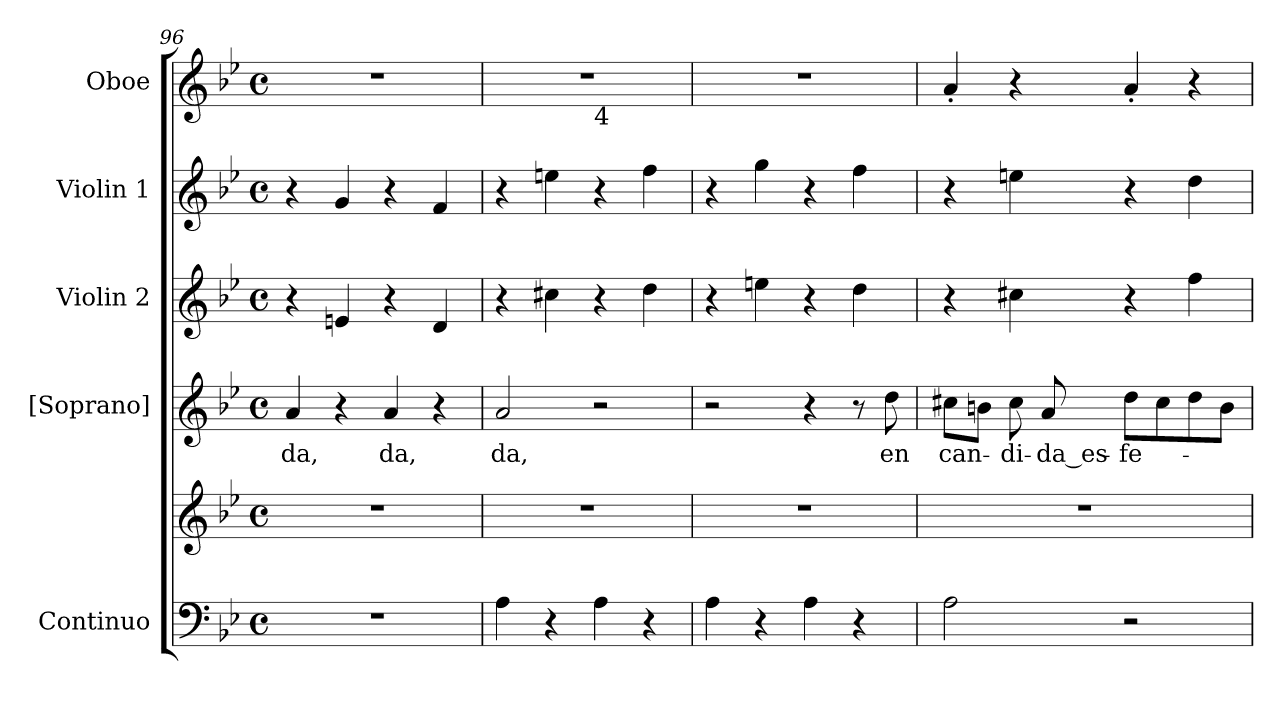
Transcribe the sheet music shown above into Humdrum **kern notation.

**kern	**kern	**kern	**text	**kern	**kern	**kern
*part5	*part5	*part4	*part4	*part3	*part2	*part1
*staff6	*staff5	*staff4	*staff4	*staff3	*staff2	*staff1
*I"Continuo	*	*I"[Soprano]	*	*I"Violin 2	*I"Violin 1	*I"Oboe
*I'Cont.	*	*I'S.	*	*I'Vln. 2	*I'Vln. 1	*I'Ob.
*clefF4	*clefG2	*clefG2	*	*clefG2	*clefG2	*clefG2
*k[b-e-]	*k[b-e-]	*k[b-e-]	*	*k[b-e-]	*k[b-e-]	*k[b-e-]
*B-:	*B-:	*B-:	*	*B-:	*B-:	*B-:
*M4/4	*M4/4	*M4/4	*	*M4/4	*M4/4	*M4/4
*met(c)	*met(c)	*met(c)	*	*met(c)	*met(c)	*met(c)
=96	=96	=96	=96	=96	=96	=96
!	!	!	!LO:LY:b:color=#000000	!	!	!
1r	1r	4ai/	da,	4r	4r	1r
.	.	4r	.	4eni/	4gi/	.
!	!	!	!LO:LY:b:color=#000000	!	!	!
.	.	4ai/	da,	4r	4r	.
.	.	4r	.	4di/	4fi/	.
!!LO:LB:g=z
=97	=97	=97	=97	=97	=97	=97
!	!	!	!LO:LY:b:color=#000000	!	!	!
*	*	*	*	*	*	*^
4Ai\	1r	2ai/	da,	4r	4r	1r	2ryy
4r	.	.	.	4cc#Xi\	4eeni\	.	.
!	!	!	!	!	!	!	!LO:TX:b:t=4
4Ai\	.	2r	.	4r	4r	.	2ryy
4r	.	.	.	4ddi\	4ffi\	.	.
*	*	*	*	*	*	*v	*v
=98	=98	=98	=98	=98	=98	=98
4Ai\	1r	2r	.	4r	4r	1r
4r	.	.	.	4eeni\	4ggi\	.
4Ai\	.	4r	.	4r	4r	.
4r	.	8r	.	4ddi\	4ffi\	.
!	!	!	!LO:LY:b:color=#000000	!	!	!
.	.	8ddi\	en	.	.	.
=99	=99	=99	=99	=99	=99	=99
!	!	!	!LO:LY:b:color=#000000	!	!	!
2Ai\	1r	8cc#Xi\L	can-	4r	4r	4a'i/
.	.	8bni\J	.	.	.	.
!	!	!	!LO:LY:b:color=#000000	!	!	!
.	.	8cc#i\	-di-	4cc#Xi\	4eeni\	4r
!	!	!	!LO:LY:b:color=#000000	!	!	!
.	.	8ai/	-da_es-	.	.	.
!	!	!	!LO:LY:b:color=#000000	!	!	!
2r	.	8ddi\L	-fe-	4r	4r	4a'i/
.	.	8cc#i\	.	.	.	.
.	.	8ddi\	.	4ffi\	4ddi\	4r
.	.	8bi\J	.	.	.	.
=	=	=	=	=	=	=
*-	*-	*-	*-	*-	*-	*-
